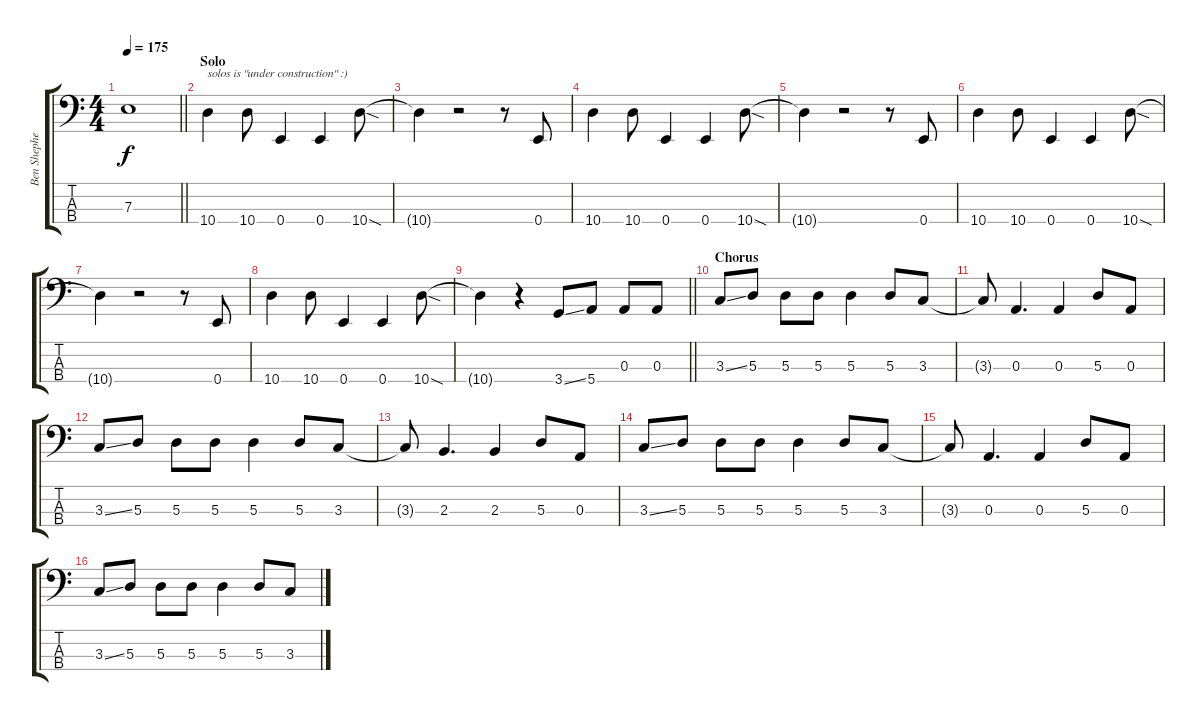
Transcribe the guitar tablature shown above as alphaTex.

\track ("Ben Shepherd_Bass" "Ben Shephe") {instrument electricbassfinger}
\staff {score tabs}
\tuning (G2 D2 A1 E1) {hide}
\ts (4 4)
\tempo 175
\clef f4
\barLineRight lightlight
\ks c
7.3{t}.1{dy f} |
\section ("" "Solo")
10.4.4{txt "solos is \"under construction\" :)"} 10.4.8 0.4.4 0.4.4 10.4{sod}.8 |
10.4{t}.4 r.2 r.8 0.4.8 |
10.4.4 10.4.8 0.4.4 0.4.4 10.4{sod}.8 |
10.4{t}.4 r.2 r.8 0.4.8 |
10.4.4 10.4.8 0.4.4 0.4.4 10.4{sod}.8 |
10.4{t}.4 r.2 r.8 0.4.8 |
10.4.4 10.4.8 0.4.4 0.4.4 10.4{sod}.8 |
\barLineRight lightlight
10.4{t}.4 r.4 3.4{ss}.8 5.4.8 0.3.8 0.3.8 |
\section ("" "Chorus")
3.3{ss}.8 5.3.8 5.3.8 5.3.8 5.3.4 5.3.8 3.3.8 |
3.3{t}.8 0.3.4{d} 0.3.4 5.3.8 0.3.8 |
3.3{ss}.8 5.3.8 5.3.8 5.3.8 5.3.4 5.3.8 3.3.8 |
3.3{t}.8 2.3.4{d} 2.3.4 5.3.8 0.3.8 |
3.3{ss}.8 5.3.8 5.3.8 5.3.8 5.3.4 5.3.8 3.3.8 |
3.3{t}.8 0.3.4{d} 0.3.4 5.3.8 0.3.8 |
3.3{ss}.8 5.3.8 5.3.8 5.3.8 5.3.4 5.3.8 3.3.8
